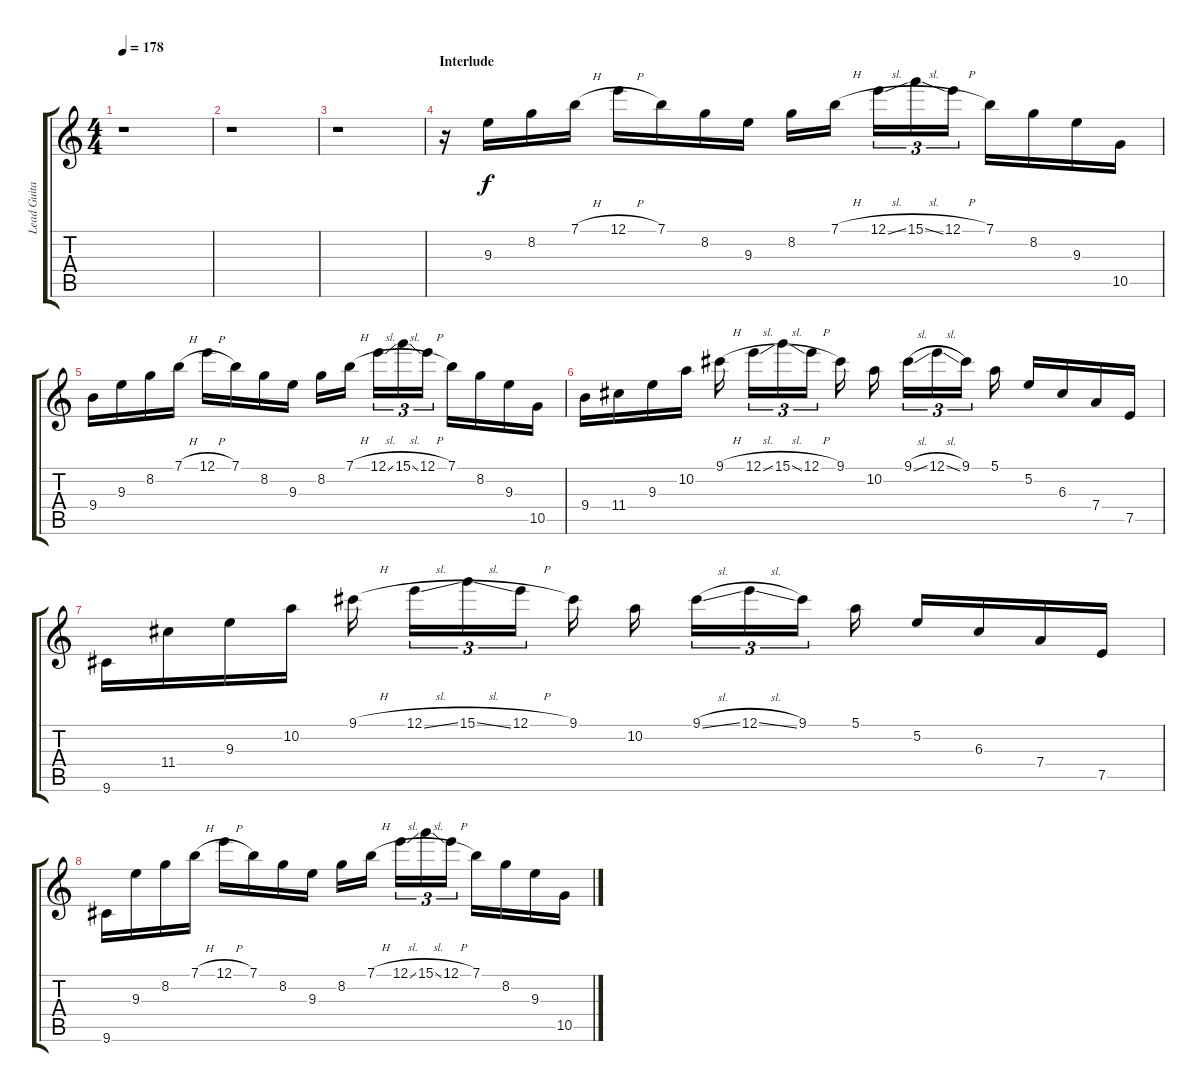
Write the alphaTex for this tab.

\track ("Lead Guitar 2" "Lead Guita") {instrument overdrivenguitar}
\staff {score tabs}
\tuning (E4 B3 G3 D3 A2 E2) {hide}
\ts (4 4)
\tempo 178
\clef g2
\ks c
r.1{dy f} |
r.1 |
r.1 |
\section ("" "Interlude")
r.16{volume 15} 9.3.16 8.2.16 7.1{h}.16 12.1{h}.16 7.1.16 8.2.16 9.3.16 8.2.16 7.1{h}.16 12.1{sl}.16{tu (3 2)} 15.1{sl}.16{tu (3 2)} 12.1{h}.16{tu (3 2)} 7.1.16 8.2.16 9.3.16 10.5.16 |
9.4.16 9.3.16 8.2.16 7.1{h}.16 12.1{h}.16 7.1.16 8.2.16 9.3.16 8.2.16 7.1{h}.16 12.1{sl}.16{tu (3 2)} 15.1{sl}.16{tu (3 2)} 12.1{h}.16{tu (3 2)} 7.1.16 8.2.16 9.3.16 10.5.16 |
9.4.16 11.4.16 9.3.16 10.2.16 9.1{h}.16 12.1{sl}.16{tu (3 2)} 15.1{sl}.16{tu (3 2)} 12.1{h}.16{tu (3 2)} 9.1.16 10.2.16 9.1{sl}.16{tu (3 2)} 12.1{sl}.16{tu (3 2)} 9.1.16{tu (3 2)} 5.1.16 5.2.16 6.3.16 7.4.16 7.5.16 |
9.6.16 11.4.16 9.3.16 10.2.16 9.1{h}.16 12.1{sl}.16{tu (3 2)} 15.1{sl}.16{tu (3 2)} 12.1{h}.16{tu (3 2)} 9.1.16 10.2.16 9.1{sl}.16{tu (3 2)} 12.1{sl}.16{tu (3 2)} 9.1.16{tu (3 2)} 5.1.16 5.2.16 6.3.16 7.4.16 7.5.16 |
9.6.16 9.3.16 8.2.16 7.1{h}.16 12.1{h}.16 7.1.16 8.2.16 9.3.16 8.2.16 7.1{h}.16 12.1{sl}.16{tu (3 2)} 15.1{sl}.16{tu (3 2)} 12.1{h}.16{tu (3 2)} 7.1.16 8.2.16 9.3.16 10.5.16
